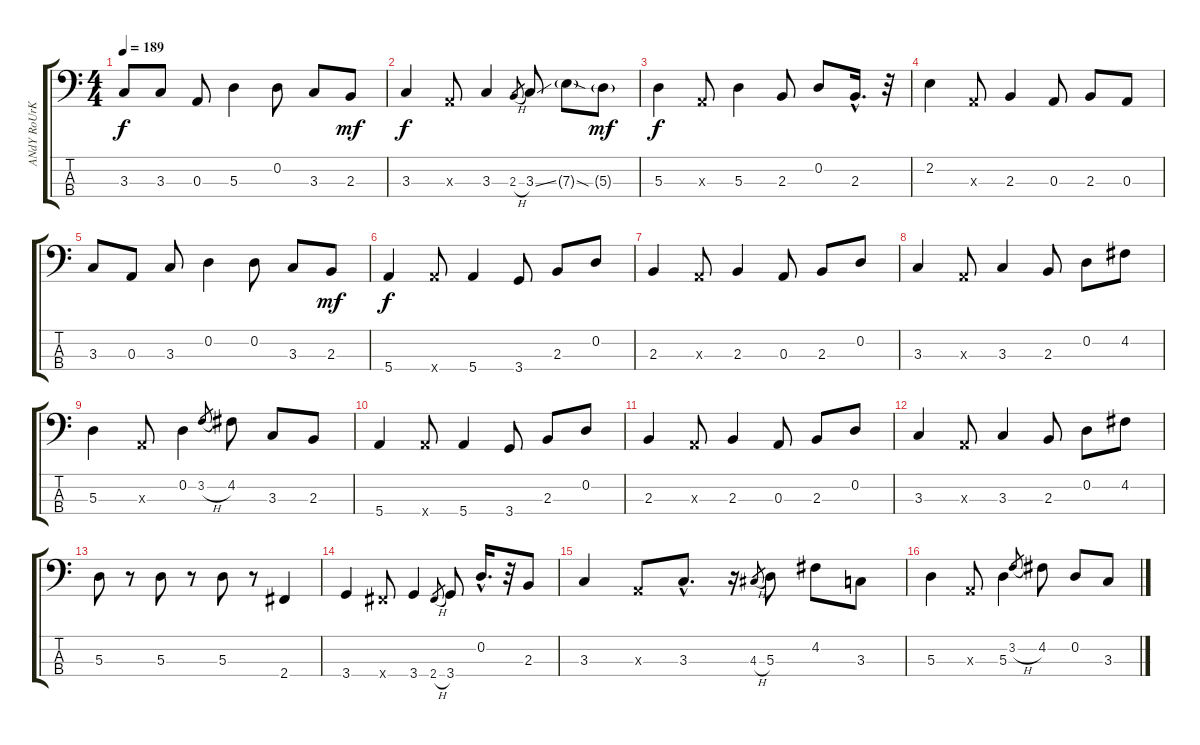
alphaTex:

\track ("ANdY RoUrKe" "ANdY RoUrK") {instrument electricbasspick}
\staff {score tabs}
\tuning (G2 D2 A1 E1) {hide}
\ts (4 4)
\tempo 189
\clef f4
\ks c
3.3.8{dy f} 3.3.8 0.3.8 5.3.4 0.2.8 3.3.8 2.3.8{dy mf} |
3.3.4{dy f} 0.3{x}.8 3.3.4 2.3{h}.8{gr} 3.3{ss}.8 7.3{sod g}.8 5.3{g}.8{dy mf} |
5.3.4{dy f} 0.3{x}.8 5.3.4 2.3.8 0.2.8 2.3{hac}.16{d} r.32 |
2.2.4 0.3{x}.8 2.3.4 0.3.8 2.3.8 0.3.8 |
3.3.8 0.3.8 3.3.8 0.2.4 0.2.8 3.3.8 2.3.8{dy mf} |
5.4.4{dy f} 5.4{x}.8 5.4.4 3.4.8 2.3.8 0.2.8 |
2.3.4 0.3{x}.8 2.3.4 0.3.8 2.3.8 0.2.8 |
3.3.4 0.3{x}.8 3.3.4 2.3.8 0.2.8 4.2.8 |
5.3.4 0.3{x}.8 0.2.4 3.2{h}.8{gr} 4.2.8 3.3.8 2.3.8 |
5.4.4 5.4{x}.8 5.4.4 3.4.8 2.3.8 0.2.8 |
2.3.4 0.3{x}.8 2.3.4 0.3.8 2.3.8 0.2.8 |
3.3.4 0.3{x}.8 3.3.4 2.3.8 0.2.8 4.2.8 |
5.3.8 r.8 5.3.8 r.8 5.3.8 r.8 2.4.4 |
3.4.4 2.4{x}.8 3.4.4 2.4{h}.8{gr} 3.4.8 0.2{hac}.16{d} r.32 2.3.8 |
3.3.4 0.3{x}.8 3.3{hac}.8{d} r.16 4.3{h}.8{gr} 5.3.8 4.2.8 3.3.8 |
5.3.4 0.3{x}.8 5.3.4 3.2{h}.8{gr} 4.2.8 0.2.8 3.3.8
